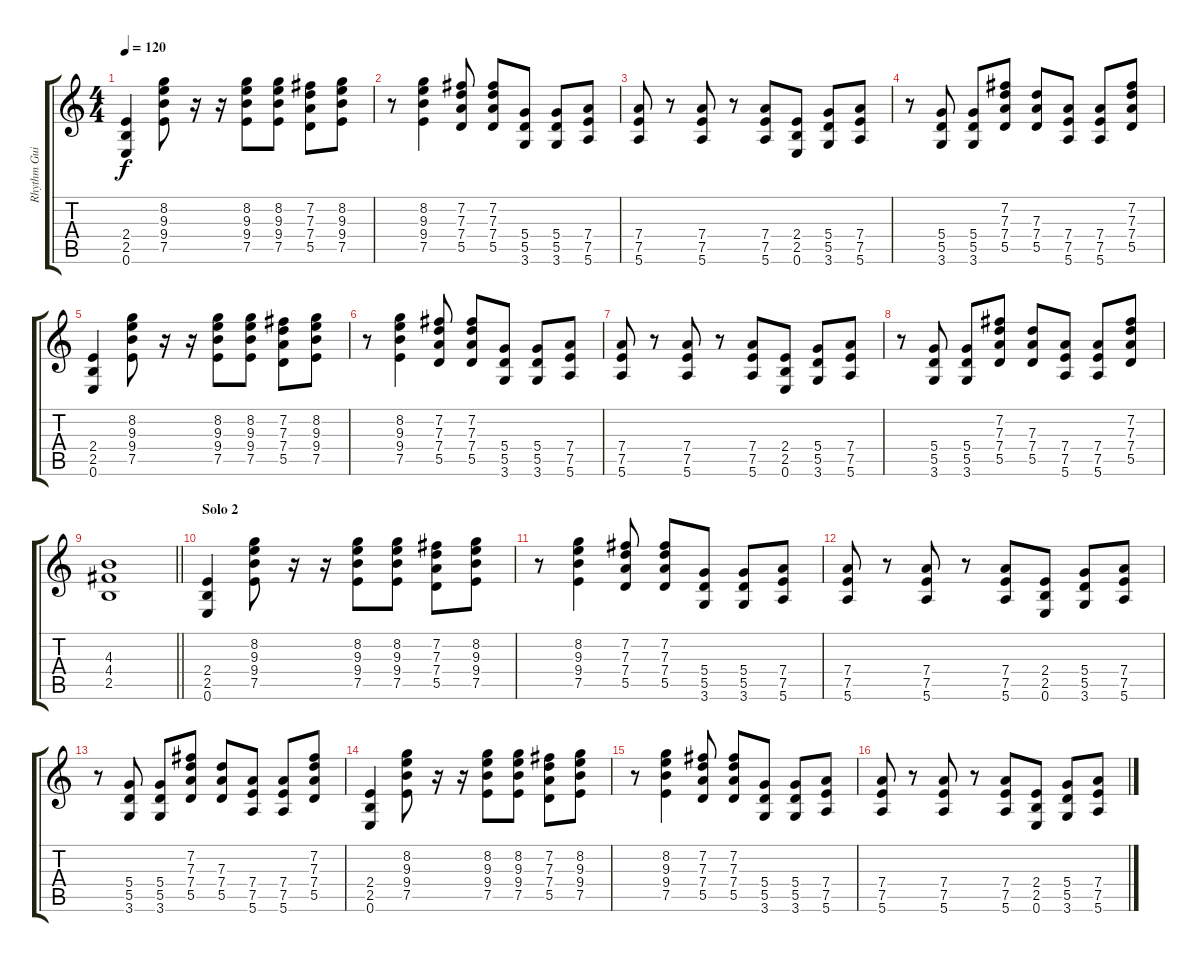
\track ("Rhythm Guitar" "Rhythm Gui") {instrument distortionguitar}
\staff {score tabs}
\tuning (E4 B3 G3 D3 A2 E2) {hide}
\ts (4 4)
\tempo 120
\clef g2
\ks c
(2.4 2.5 0.6).4{dy f} (8.2 9.3 9.4 7.5).8 r.16 r.16 (8.2 9.3 9.4 7.5).8 (8.2 9.3 9.4 7.5).8 (7.2 7.3 7.4 5.5).8 (8.2 9.3 9.4 7.5).8 |
r.8 (8.2 9.3 9.4 7.5).4 (7.2 7.3 7.4 5.5).8 (7.2 7.3 7.4 5.5).8 (5.4 5.5 3.6).8 (5.4 5.5 3.6).8 (7.4 7.5 5.6).8 |
(7.4 7.5 5.6).8 r.8 (7.4 7.5 5.6).8 r.8 (7.4 7.5 5.6).8 (2.4 2.5 0.6).8 (5.4 5.5 3.6).8 (7.4 7.5 5.6).8 |
r.8 (5.4 5.5 3.6).8 (5.4 5.5 3.6).8 (7.2 7.3 7.4 5.5).8 (7.3 7.4 5.5).8 (7.4 7.5 5.6).8 (7.4 7.5 5.6).8 (7.2 7.3 7.4 5.5).8 |
(2.4 2.5 0.6).4 (8.2 9.3 9.4 7.5).8 r.16 r.16 (8.2 9.3 9.4 7.5).8 (8.2 9.3 9.4 7.5).8 (7.2 7.3 7.4 5.5).8 (8.2 9.3 9.4 7.5).8 |
r.8 (8.2 9.3 9.4 7.5).4 (7.2 7.3 7.4 5.5).8 (7.2 7.3 7.4 5.5).8 (5.4 5.5 3.6).8 (5.4 5.5 3.6).8 (7.4 7.5 5.6).8 |
(7.4 7.5 5.6).8 r.8 (7.4 7.5 5.6).8 r.8 (7.4 7.5 5.6).8 (2.4 2.5 0.6).8 (5.4 5.5 3.6).8 (7.4 7.5 5.6).8 |
r.8 (5.4 5.5 3.6).8 (5.4 5.5 3.6).8 (7.2 7.3 7.4 5.5).8 (7.3 7.4 5.5).8 (7.4 7.5 5.6).8 (7.4 7.5 5.6).8 (7.2 7.3 7.4 5.5).8 |
\barLineRight lightlight
(4.3 4.4 2.5).1 |
\section ("" "Solo 2")
(2.4 2.5 0.6).4 (8.2 9.3 9.4 7.5).8 r.16 r.16 (8.2 9.3 9.4 7.5).8 (8.2 9.3 9.4 7.5).8 (7.2 7.3 7.4 5.5).8 (8.2 9.3 9.4 7.5).8 |
r.8 (8.2 9.3 9.4 7.5).4 (7.2 7.3 7.4 5.5).8 (7.2 7.3 7.4 5.5).8 (5.4 5.5 3.6).8 (5.4 5.5 3.6).8 (7.4 7.5 5.6).8 |
(7.4 7.5 5.6).8 r.8 (7.4 7.5 5.6).8 r.8 (7.4 7.5 5.6).8 (2.4 2.5 0.6).8 (5.4 5.5 3.6).8 (7.4 7.5 5.6).8 |
r.8 (5.4 5.5 3.6).8 (5.4 5.5 3.6).8 (7.2 7.3 7.4 5.5).8 (7.3 7.4 5.5).8 (7.4 7.5 5.6).8 (7.4 7.5 5.6).8 (7.2 7.3 7.4 5.5).8 |
(2.4 2.5 0.6).4 (8.2 9.3 9.4 7.5).8 r.16 r.16 (8.2 9.3 9.4 7.5).8 (8.2 9.3 9.4 7.5).8 (7.2 7.3 7.4 5.5).8 (8.2 9.3 9.4 7.5).8 |
r.8 (8.2 9.3 9.4 7.5).4 (7.2 7.3 7.4 5.5).8 (7.2 7.3 7.4 5.5).8 (5.4 5.5 3.6).8 (5.4 5.5 3.6).8 (7.4 7.5 5.6).8 |
(7.4 7.5 5.6).8 r.8 (7.4 7.5 5.6).8 r.8 (7.4 7.5 5.6).8 (2.4 2.5 0.6).8 (5.4 5.5 3.6).8 (7.4 7.5 5.6).8
